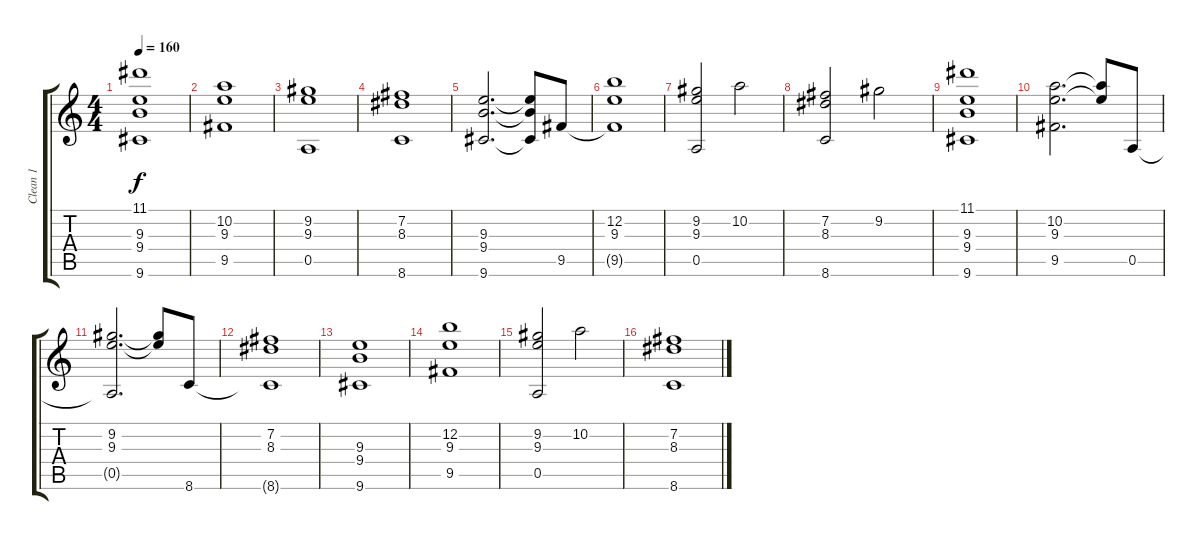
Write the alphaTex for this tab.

\track ("Clean 1" "Clean 1") {instrument electricguitarclean}
\staff {score tabs}
\tuning (E4 B3 G3 D3 A2 E2) {hide}
\ts (4 4)
\tempo 160
\clef g2
\ks c
(11.1 9.3 9.4 9.6).1{dy f} |
(10.2 9.3 9.5).1 |
(9.2 9.3 0.5).1 |
(7.2 8.3 8.6).1 |
(9.3 9.4 9.6).2{d} (9.3{t} 9.4{t} 9.6{t}).8 9.5.8 |
(12.2 9.3 9.5{t}).1 |
(9.2 9.3 0.5).2 10.2.2 |
(7.2 8.3 8.6).2 9.2.2 |
(11.1 9.3 9.4 9.6).1 |
(10.2 9.3 9.5).2{d} (10.2{t} 9.3{t}).8 0.5.8 |
(9.2 9.3 0.5{t}).2{d} (9.2{t} 9.3{t}).8 8.6.8 |
(7.2 8.3 8.6{t}).1 |
(9.3 9.4 9.6).1 |
(12.2 9.3 9.5).1 |
(9.2 9.3 0.5).2 10.2.2 |
(7.2 8.3 8.6).1
